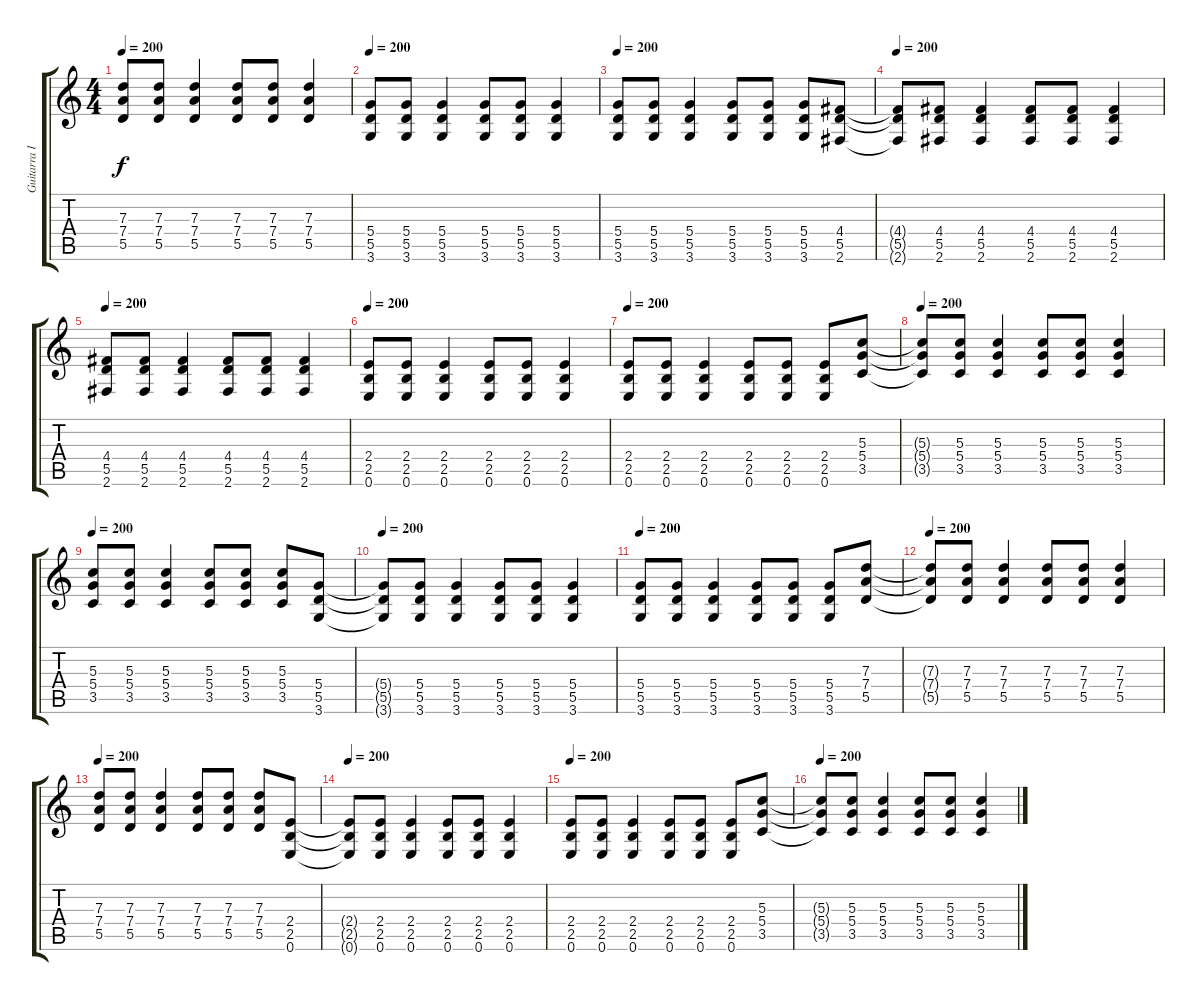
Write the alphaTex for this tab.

\track ("Guitarra I" "Guitarra I") {instrument overdrivenguitar}
\staff {score tabs}
\tuning (E4 B3 G3 D3 A2 E2) {hide}
\ts (4 4)
\tempo 200
\clef g2
\ks c
(7.3 7.4 5.5).8{dy f} (7.3 7.4 5.5).8 (7.3 7.4 5.5).4 (7.3 7.4 5.5).8 (7.3 7.4 5.5).8 (7.3 7.4 5.5).4 |
\tempo 200
(5.4 5.5 3.6).8 (5.4 5.5 3.6).8 (5.4 5.5 3.6).4 (5.4 5.5 3.6).8 (5.4 5.5 3.6).8 (5.4 5.5 3.6).4 |
\tempo 200
(5.4 5.5 3.6).8 (5.4 5.5 3.6).8 (5.4 5.5 3.6).4 (5.4 5.5 3.6).8 (5.4 5.5 3.6).8 (5.4 5.5 3.6).8 (4.4 5.5 2.6).8 |
\tempo 200
(4.4{t} 5.5{t} 2.6{t}).8 (4.4 5.5 2.6).8 (4.4 5.5 2.6).4 (4.4 5.5 2.6).8 (4.4 5.5 2.6).8 (4.4 5.5 2.6).4 |
\tempo 200
(4.4 5.5 2.6).8 (4.4 5.5 2.6).8 (4.4 5.5 2.6).4 (4.4 5.5 2.6).8 (4.4 5.5 2.6).8 (4.4 5.5 2.6).4 |
\tempo 200
(2.4 2.5 0.6).8 (2.4 2.5 0.6).8 (2.4 2.5 0.6).4 (2.4 2.5 0.6).8 (2.4 2.5 0.6).8 (2.4 2.5 0.6).4 |
\tempo 200
(2.4 2.5 0.6).8 (2.4 2.5 0.6).8 (2.4 2.5 0.6).4 (2.4 2.5 0.6).8 (2.4 2.5 0.6).8 (2.4 2.5 0.6).8 (5.3 5.4 3.5).8 |
\tempo 200
(5.3{t} 5.4{t} 3.5{t}).8 (5.3 5.4 3.5).8 (5.3 5.4 3.5).4 (5.3 5.4 3.5).8 (5.3 5.4 3.5).8 (5.3 5.4 3.5).4 |
\tempo 200
(5.3 5.4 3.5).8 (5.3 5.4 3.5).8 (5.3 5.4 3.5).4 (5.3 5.4 3.5).8 (5.3 5.4 3.5).8 (5.3 5.4 3.5).8 (5.4 5.5 3.6).8 |
\tempo 200
(5.4{t} 5.5{t} 3.6{t}).8 (5.4 5.5 3.6).8 (5.4 5.5 3.6).4 (5.4 5.5 3.6).8 (5.4 5.5 3.6).8 (5.4 5.5 3.6).4 |
\tempo 200
(5.4 5.5 3.6).8 (5.4 5.5 3.6).8 (5.4 5.5 3.6).4 (5.4 5.5 3.6).8 (5.4 5.5 3.6).8 (5.4 5.5 3.6).8 (7.3 7.4 5.5).8 |
\tempo 200
(7.3{t} 7.4{t} 5.5{t}).8 (7.3 7.4 5.5).8 (7.3 7.4 5.5).4 (7.3 7.4 5.5).8 (7.3 7.4 5.5).8 (7.3 7.4 5.5).4 |
\tempo 200
(7.3 7.4 5.5).8 (7.3 7.4 5.5).8 (7.3 7.4 5.5).4 (7.3 7.4 5.5).8 (7.3 7.4 5.5).8 (7.3 7.4 5.5).8 (2.4 2.5 0.6).8 |
\tempo 200
(2.4{t} 2.5{t} 0.6{t}).8 (2.4 2.5 0.6).8 (2.4 2.5 0.6).4 (2.4 2.5 0.6).8 (2.4 2.5 0.6).8 (2.4 2.5 0.6).4 |
\tempo 200
(2.4 2.5 0.6).8 (2.4 2.5 0.6).8 (2.4 2.5 0.6).4 (2.4 2.5 0.6).8 (2.4 2.5 0.6).8 (2.4 2.5 0.6).8 (5.3 5.4 3.5).8 |
\tempo 200
(5.3{t} 5.4{t} 3.5{t}).8 (5.3 5.4 3.5).8 (5.3 5.4 3.5).4 (5.3 5.4 3.5).8 (5.3 5.4 3.5).8 (5.3 5.4 3.5).4
